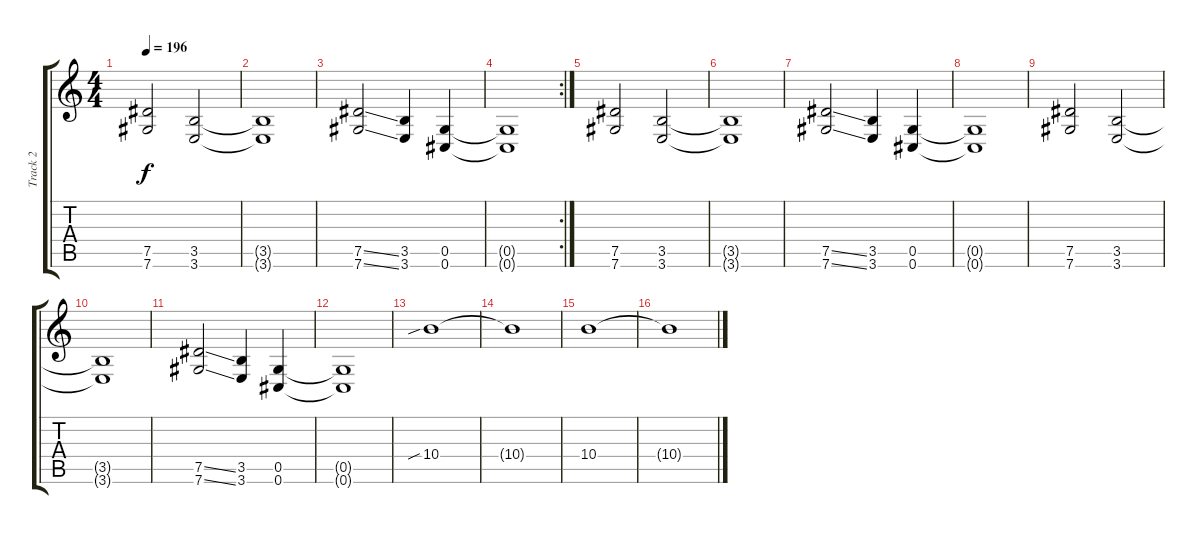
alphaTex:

\track ("Track 2" "Track 2") {instrument distortionguitar}
\staff {score tabs}
\tuning (Eb4 Bb3 Gb3 Db3 Ab2 Db2) {hide}
\ts (4 4)
\tempo 196
\clef g2
\ks c
(7.5 7.6).2{dy f} (3.5 3.6).2 |
(3.5{t} 3.6{t}).1 |
(7.5{ss} 7.6{ss}).2 (3.5 3.6).4 (0.5 0.6).4 |
\rc 2
(0.5{t} 0.6{t}).1 |
(7.5 7.6).2 (3.5 3.6).2 |
(3.5{t} 3.6{t}).1 |
(7.5{ss} 7.6{ss}).2 (3.5 3.6).4 (0.5 0.6).4 |
(0.5{t} 0.6{t}).1 |
(7.5 7.6).2 (3.5 3.6).2 |
(3.5{t} 3.6{t}).1 |
(7.5{ss} 7.6{ss}).2 (3.5 3.6).4 (0.5 0.6).4 |
(0.5{t} 0.6{t}).1 |
10.4{sib}.1 |
10.4{t}.1 |
10.4.1 |
10.4{t}.1
